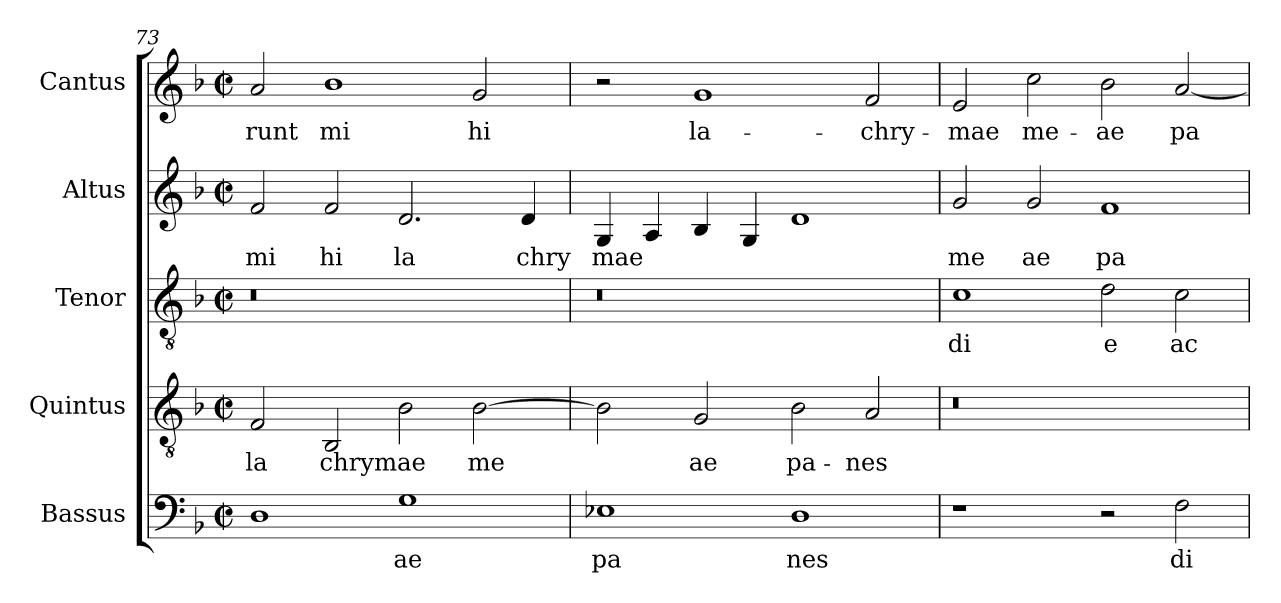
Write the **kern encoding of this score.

**kern	**text	**kern	**text	**kern	**text	**kern	**text	**kern	**text
*part5	*part5	*part4	*part4	*part3	*part3	*part2	*part2	*part1	*part1
*staff5	*staff5	*staff4	*staff4	*staff3	*staff3	*staff2	*staff2	*staff1	*staff1
*I"Bassus	*	*I"Quintus	*	*I"Tenor	*	*I"Altus	*	*I"Cantus	*
*clefF4	*	*clefGv2	*	*clefGv2	*	*clefG2	*	*clefG2	*
*k[b-]	*	*k[b-]	*	*k[b-]	*	*k[b-]	*	*k[b-]	*
*F:	*	*F:	*	*F:	*	*F:	*	*F:	*
*M2/2	*	*M2/2	*	*M2/2	*	*M2/2	*	*M2/2	*
*met(c|)	*	*met(c|)	*	*met(c|)	*	*met(c|)	*	*met(c|)	*
=73	=73	=73	=73	=73	=73	=73	=73	=73	=73
!	!	!	!LO:LY:b:cj	!	!	!	!LO:LY:b:cj	!	!LO:LY:b:cj
1D	.	2F/	la	0r	.	2f/	mi	2a/	runt
!	!	!	!LO:LY:b:cj	!	!	!	!LO:LY:b:cj	!	!LO:LY:b:cj
.	.	2BB-/	chrymae	.	.	2f/	hi	1b-	mi
!	!LO:LY:b:cj	!	!	!	!	!	!LO:LY:b:cj	!	!
1G	ae	2B-\	.	.	.	2.d/	la	.	.
!	!	!	!LO:LY:b	!	!	!	!	!	!LO:LY:b:cj
.	.	[>2B-\	me	.	.	.	.	2g/	hi
!	!	!	!	!	!	!	!LO:LY:b:cj	!	!
.	.	.	.	.	.	4d/	chry	.	.
!!LO:PB:g=z
=74	=74	=74	=74	=74	=74	=74	=74	=74	=74
!	!LO:LY:b:cj	!	!	!	!	!	!LO:LY:b	!	!
1E-X	pa	2B-\]	.	0r	.	4G/	mae	2r	.
.	.	.	.	.	.	4A/	.	.	.
!	!	!	!LO:LY:b:cj	!	!	!	!	!	!LO:LY:b:cj
.	.	2G/	ae	.	.	4B-/	.	1g	la-
.	.	.	.	.	.	4G/	.	.	.
!	!LO:LY:b:cj	!	!LO:LY:b:cj	!	!	!	!	!	!
1D	nes	2B-\	pa-	.	.	1d	.	.	.
!	!	!	!LO:LY:b:cj	!	!	!	!	!	!LO:LY:b:cj
.	.	2A/	-nes	.	.	.	.	2f/	-chry-
=75	=75	=75	=75	=75	=75	=75	=75	=75	=75
!	!	!	!	!	!LO:LY:b:cj	!	!LO:LY:b:cj	!	!LO:LY:b:cj
1r	.	0r	.	1c	di	2g/	me	2e/	-mae
!	!	!	!	!	!	!	!LO:LY:b:cj	!	!LO:LY:b:cj
.	.	.	.	.	.	2g/	ae	2cc\	me-
!	!	!	!	!	!LO:LY:b:cj	!	!LO:LY:b:cj	!	!LO:LY:b:cj
2r	.	.	.	2d\	e	1f	pa	2b-\	-ae
!	!LO:LY:b:cj	!	!	!	!LO:LY:b:cj	!	!	!	!LO:LY:b:cj
2F\	di	.	.	2c\	ac	.	.	[<2a/	pa-
=	=	=	=	=	=	=	=	=	=
*-	*-	*-	*-	*-	*-	*-	*-	*-	*-
